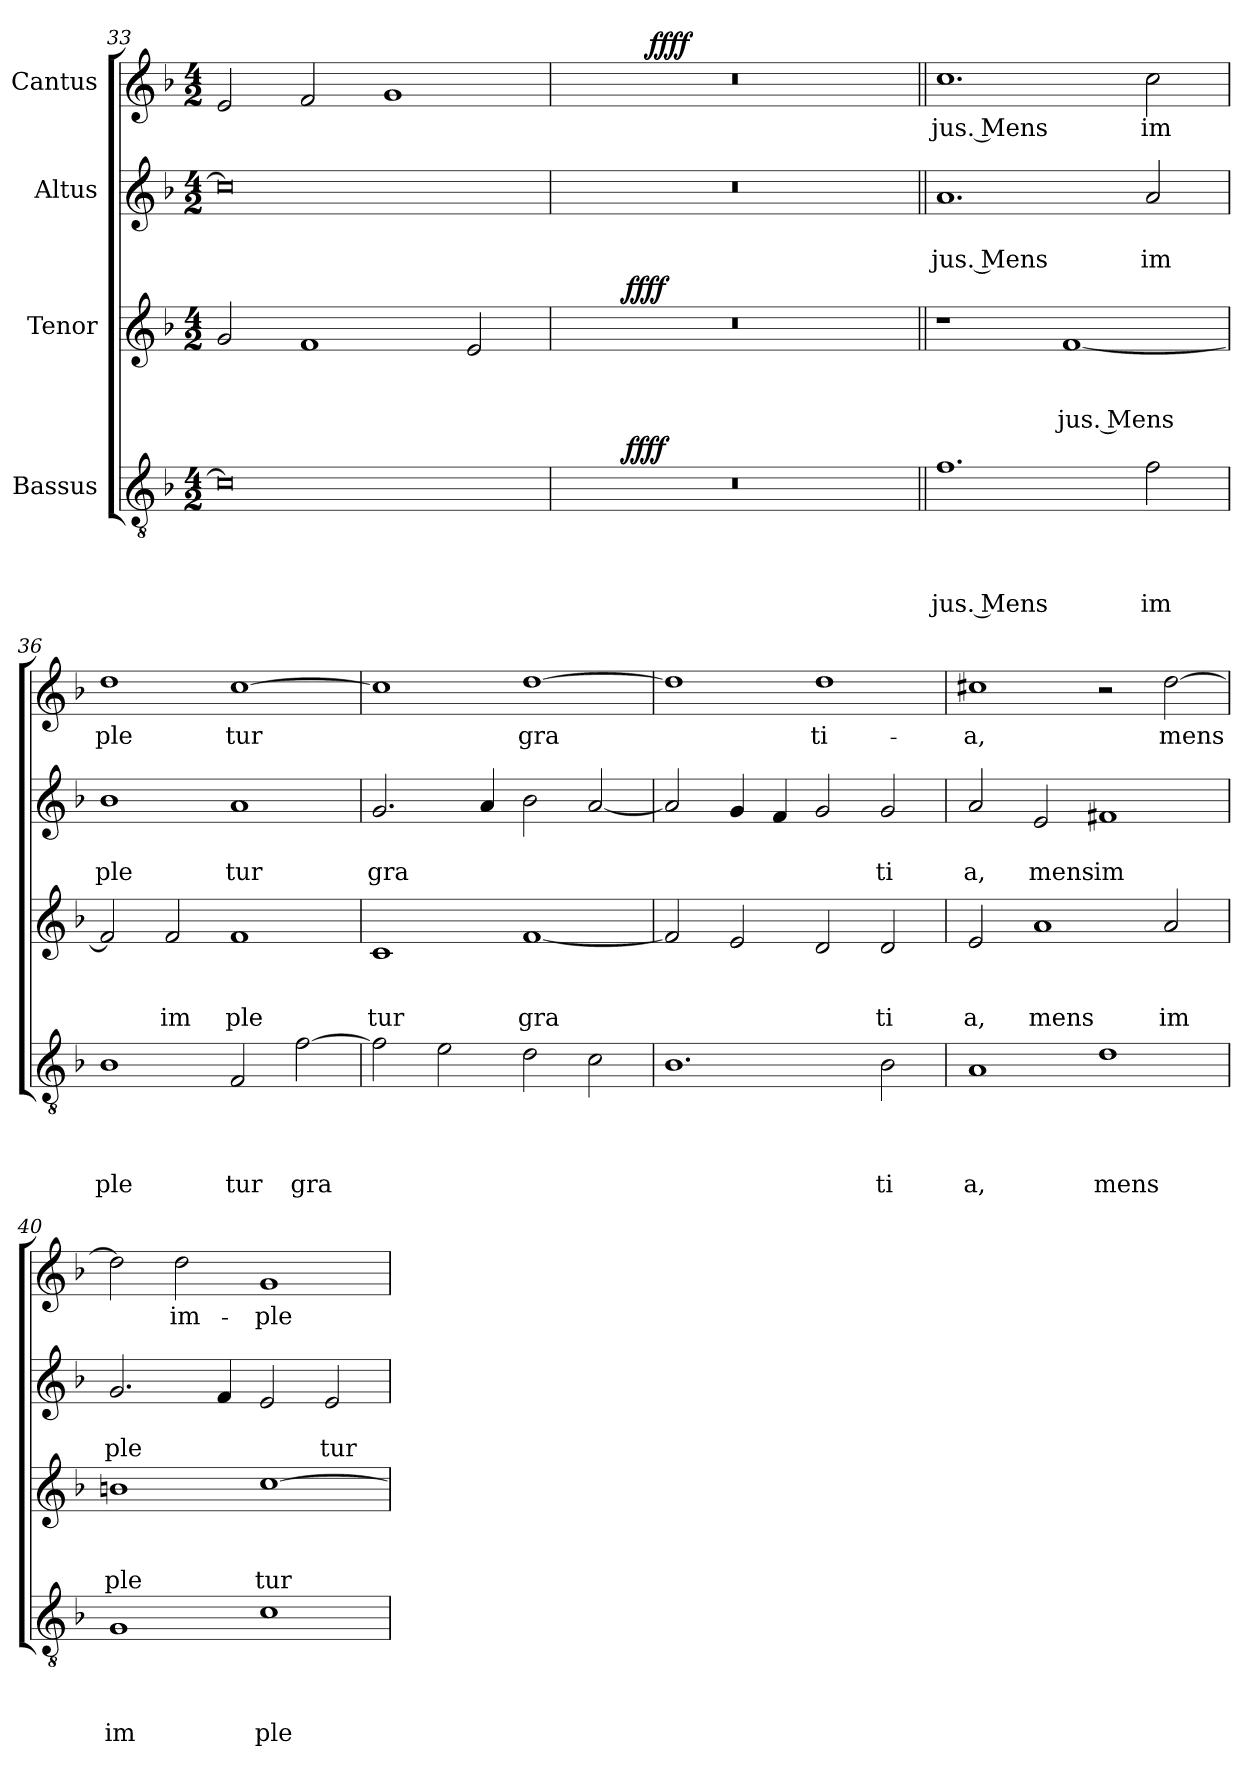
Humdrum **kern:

**kern	**text	**text	**text	**text	**dynam	**kern	**text	**text	**text	**dynam	**kern	**text	**text	**kern	**text	**dynam
*part4	*part4	*part4	*part4	*part4	*part4	*part3	*part3	*part3	*part3	*part3	*part2	*part2	*part2	*part1	*part1	*part1
*staff4	*staff4	*staff4	*staff4	*staff4	*staff4	*staff3	*staff3	*staff3	*staff3	*staff3	*staff2	*staff2	*staff2	*staff1	*staff1	*staff1
*I"Bassus	*	*	*	*	*	*I"Tenor	*	*	*	*	*I"Altus	*	*	*I"Cantus	*	*
*clefGv2	*	*	*	*	*	*clefG2	*	*	*	*	*clefG2	*	*	*clefG2	*	*
*k[b-]	*	*	*	*	*	*k[b-]	*	*	*	*	*k[b-]	*	*	*k[b-]	*	*
*F:	*	*	*	*	*	*F:	*	*	*	*	*F:	*	*	*F:	*	*
*M4/2	*	*	*	*	*	*M4/2	*	*	*	*	*M4/2	*	*	*M4/2	*	*
=33	=33	=33	=33	=33	=33	=33	=33	=33	=33	=33	=33	=33	=33	=33	=33	=33
0c]	.	.	.	.	.	2g/	.	.	.	.	0cc]	.	.	2e/	.	.
.	.	.	.	.	.	1f	.	.	.	.	.	.	.	2f/	.	.
.	.	.	.	.	.	.	.	.	.	.	.	.	.	1g	.	.
.	.	.	.	.	.	2e/	.	.	.	.	.	.	.	.	.	.
=34	=34	=34	=34	=34	=34	=34	=34	=34	=34	=34	=34	=34	=34	=34	=34	=34
*^	*	*	*	*	*	*^	*	*	*	*	*	*	*	*^	*	*
0r	4.ryy	.	.	.	.	.	0r	4.ryy	.	.	.	.	0r	.	.	0r	4..ryy	.	.
!	!	!	!	!	!	!LO:DY:b	!	!	!	!	!	!LO:DY:b	!	!	!	!	!	!	!
.	1ryy	.	.	.	.	ffff	.	1ryy	.	.	.	ffff	.	.	.	.	.	.	.
!	!	!	!	!	!	!	!	!	!	!	!	!	!	!	!	!	!	!	!LO:DY:b
.	.	.	.	.	.	.	.	.	.	.	.	.	.	.	.	.	1ryy	.	ffff
.	2ryy	.	.	.	.	.	.	2ryy	.	.	.	.	.	.	.	.	.	.	.
.	.	.	.	.	.	.	.	.	.	.	.	.	.	.	.	.	2ryy	.	.
.	8ryy	.	.	.	.	.	.	8ryy	.	.	.	.	.	.	.	.	.	.	.
.	.	.	.	.	.	.	.	.	.	.	.	.	.	.	.	.	16ryy	.	.
=35||	=35||	=35||	=35||	=35||	=35||	=35||	=35||	=35||	=35||	=35||	=35||	=35||	=35||	=35||	=35||	=35||	=35||	=35||	=35||
!	!	!	!	!	!LO:LY:b:rj	!	!	!	!	!	!	!	!	!	!LO:LY:b:rj	!	!	!LO:LY:b:rj	!
*v	*v	*	*	*	*	*	*	*	*	*	*	*	*	*	*	*v	*v	*	*
*	*	*	*	*	*	*v	*v	*	*	*	*	*	*	*	*	*	*
1.f	.	.	.	jus. Mens	.	1r	.	.	.	.	1.a	.	jus. Mens	1.cc	jus. Mens	.
!	!	!	!	!	!	!	!	!	!LO:LY:b:rj	!	!	!	!	!	!	!
.	.	.	.	.	.	[<1f	.	.	jus. Mens	.	.	.	.	.	.	.
!	!	!	!	!LO:LY:b	!	!	!	!	!	!	!	!	!LO:LY:b	!	!LO:LY:b	!
2f\	.	.	.	im	.	.	.	.	.	.	2a/	.	im	2cc\	im	.
=36	=36	=36	=36	=36	=36	=36	=36	=36	=36	=36	=36	=36	=36	=36	=36	=36
!	!	!	!	!LO:LY:b	!	!	!	!	!	!	!	!	!LO:LY:b	!	!LO:LY:b	!
1B-	.	.	.	ple	.	2f/]	.	.	.	.	1b-	.	ple	1dd	ple	.
!	!	!	!	!	!	!	!	!	!LO:LY:b	!	!	!	!	!	!	!
.	.	.	.	.	.	2f/	.	.	im	.	.	.	.	.	.	.
!	!	!	!	!LO:LY:b	!	!	!	!	!LO:LY:b	!	!	!	!LO:LY:b	!	!LO:LY:b	!
2F/	.	.	.	tur	.	1f	.	.	ple	.	1a	.	tur	[>1cc	tur	.
!	!	!	!	!LO:LY:b	!	!	!	!	!	!	!	!	!	!	!	!
[>2f\	.	.	.	gra	.	.	.	.	.	.	.	.	.	.	.	.
=37	=37	=37	=37	=37	=37	=37	=37	=37	=37	=37	=37	=37	=37	=37	=37	=37
!	!	!	!	!	!	!	!	!	!LO:LY:b	!	!	!	!LO:LY:b	!	!	!
2f\]	.	.	.	.	.	1c	.	.	tur	.	2.g/	.	gra	1cc]	.	.
2e\	.	.	.	.	.	.	.	.	.	.	.	.	.	.	.	.
.	.	.	.	.	.	.	.	.	.	.	4a/	.	.	.	.	.
!	!	!	!	!	!	!	!	!	!LO:LY:b	!	!	!	!	!	!LO:LY:b	!
2d\	.	.	.	.	.	[<1f	.	.	gra	.	2b-\	.	.	[<1dd	gra	.
2c\	.	.	.	.	.	.	.	.	.	.	[<2a/	.	.	.	.	.
!!LO:LB:g=z
=38	=38	=38	=38	=38	=38	=38	=38	=38	=38	=38	=38	=38	=38	=38	=38	=38
1.B-	.	.	.	.	.	2f/]	.	.	.	.	2a/]	.	.	1dd]	.	.
.	.	.	.	.	.	2e/	.	.	.	.	4g/	.	.	.	.	.
.	.	.	.	.	.	.	.	.	.	.	4f/	.	.	.	.	.
!	!	!	!	!	!	!	!	!	!	!	!	!	!	!	!LO:LY:b	!
.	.	.	.	.	.	2d/	.	.	.	.	2g/	.	.	1dd	ti-	.
!	!	!	!	!LO:LY:b	!	!	!	!	!LO:LY:b	!	!	!	!LO:LY:b	!	!	!
2B-\	.	.	.	ti	.	2d/	.	.	ti	.	2g/	.	ti	.	.	.
=39	=39	=39	=39	=39	=39	=39	=39	=39	=39	=39	=39	=39	=39	=39	=39	=39
!	!	!	!	!LO:LY:b	!	!	!	!	!LO:LY:b	!	!	!	!LO:LY:b	!	!LO:LY:b	!
1A	.	.	.	a,	.	2e/	.	.	a,	.	2a/	.	a,	1cc#X	-a,	.
!	!	!	!	!	!	!	!	!	!LO:LY:b	!	!	!	!LO:LY:b	!	!	!
.	.	.	.	.	.	1a	.	.	mens	.	2e/	.	mens	.	.	.
!	!	!	!	!LO:LY:b	!	!	!	!	!	!	!	!	!LO:LY:b	!	!	!
1d	.	.	.	mens	.	.	.	.	.	.	1f#X	.	im	2r	.	.
!	!	!	!	!	!	!	!	!	!LO:LY:b	!	!	!	!	!	!LO:LY:b	!
.	.	.	.	.	.	2a/	.	.	im	.	.	.	.	[>2dd\	mens	.
=40	=40	=40	=40	=40	=40	=40	=40	=40	=40	=40	=40	=40	=40	=40	=40	=40
!	!	!	!	!LO:LY:b	!	!	!	!	!LO:LY:b	!	!	!	!LO:LY:b	!	!	!
1G	.	.	.	im	.	1bn	.	.	ple	.	2.g/	.	ple	2dd\]	.	.
!	!	!	!	!	!	!	!	!	!	!	!	!	!	!	!LO:LY:b	!
.	.	.	.	.	.	.	.	.	.	.	.	.	.	2dd\	im-	.
.	.	.	.	.	.	.	.	.	.	.	4f/	.	.	.	.	.
!	!	!	!	!LO:LY:b	!	!	!	!	!LO:LY:b	!	!	!	!	!	!LO:LY:b	!
1c	.	.	.	ple	.	[>1cc	.	.	tur	.	2e/	.	.	1g	-ple-	.
!	!	!	!	!	!	!	!	!	!	!	!	!	!LO:LY:b	!	!	!
.	.	.	.	.	.	.	.	.	.	.	2e/	.	tur	.	.	.
=	=	=	=	=	=	=	=	=	=	=	=	=	=	=	=	=
*-	*-	*-	*-	*-	*-	*-	*-	*-	*-	*-	*-	*-	*-	*-	*-	*-
